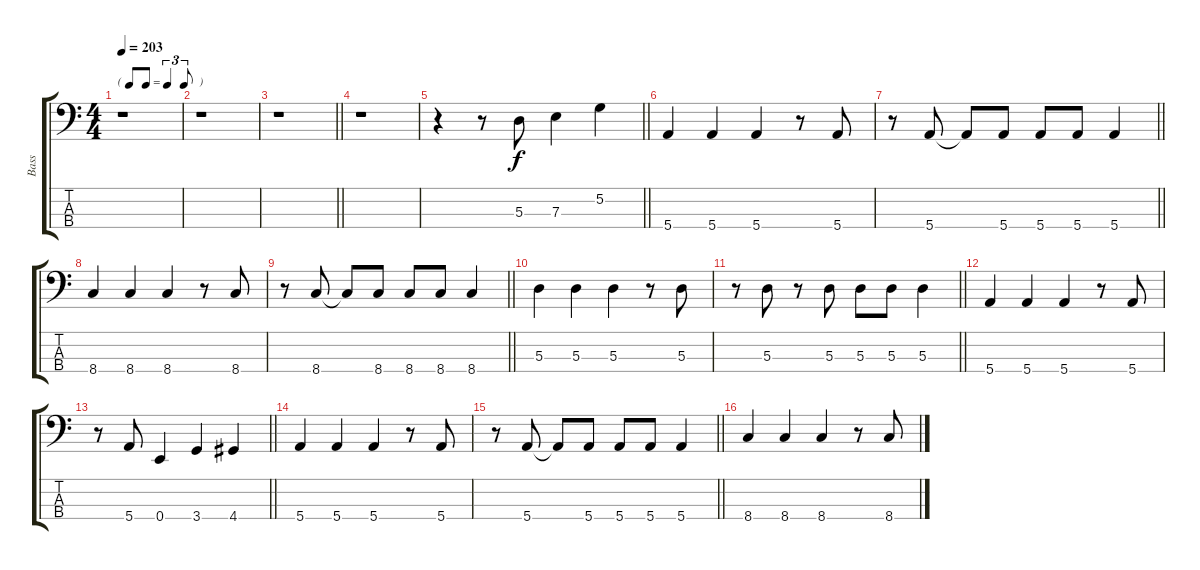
\track ("Bass" "Bass") {instrument electricbassfinger}
\staff {score tabs}
\tuning (G2 D2 A1 E1) {hide}
\ts (4 4)
\tf triplet8th
\tempo 203
\clef f4
\ks c
r.1{dy f} |
r.1 |
\barLineRight lightlight
r.1 |
r.1 |
\barLineRight lightlight
r.4 r.8 5.3.8 7.3.4 5.2.4 |
5.4.4 5.4.4 5.4.4 r.8 5.4.8 |
\barLineRight lightlight
r.8 5.4.8 5.4{t}.8 5.4.8 5.4.8 5.4.8 5.4.4 |
8.4.4 8.4.4 8.4.4 r.8 8.4.8 |
\barLineRight lightlight
r.8 8.4.8 8.4{t}.8 8.4.8 8.4.8 8.4.8 8.4.4 |
5.3.4 5.3.4 5.3.4 r.8 5.3.8 |
\barLineRight lightlight
r.8 5.3.8 r.8 5.3.8 5.3.8 5.3.8 5.3.4 |
5.4.4 5.4.4 5.4.4 r.8 5.4.8 |
\barLineRight lightlight
r.8 5.4.8 0.4.4 3.4.4 4.4.4 |
5.4.4 5.4.4 5.4.4 r.8 5.4.8 |
\barLineRight lightlight
r.8 5.4.8 5.4{t}.8 5.4.8 5.4.8 5.4.8 5.4.4 |
8.4.4 8.4.4 8.4.4 r.8 8.4.8
